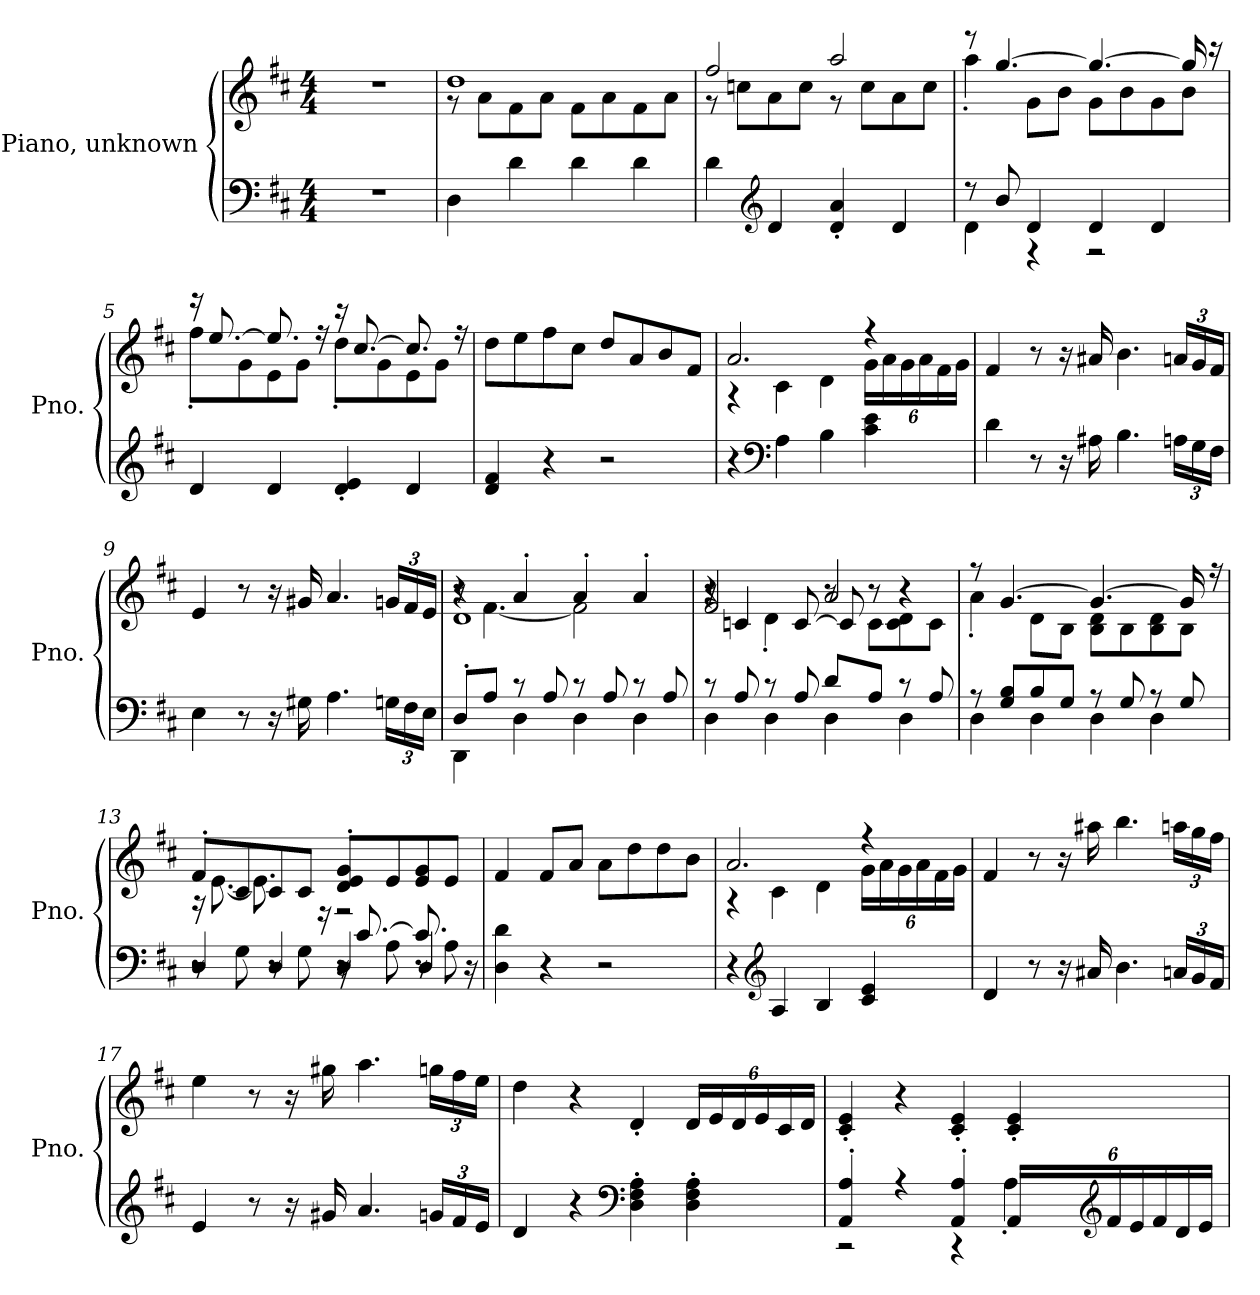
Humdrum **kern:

**kern	**kern
*part1	*part1
*staff2	*staff1
*I"Piano, unknown	*
*I'Pno.	*
*clefF4	*clefG2
*k[f#c#]	*k[f#c#]
*M4/4	*M4/4
*MM120	*MM120
=1	=1
1r	1r
=2	=2
*	*^
4D\	1dd	8r
.	.	8a\L
4d\	.	8f#\
.	.	8a\J
4d\	.	8f#\L
.	.	8a\
4d\	.	8f#\
.	.	8a\J
=3	=3	=3
4d\	2ff#/	8r
.	.	8ccn\L
*clefG2	*	*
4d/	.	8a\
.	.	8cc\J
4d/' 4a/'	2aa/	8r
.	.	8cc\L
4d/	.	8a\
.	.	8cc\J
=4	=4	=4
*^	*	*
8r	4d\	8r	4aa'\
8b/	.	[4.gg/	.
4d/	4r	.	8g\L
.	.	.	8b\J
4d/	2r	4.gg/_	8g\L
.	.	.	8b\
4d/	.	.	8g\
.	.	16gg/]	8b\J
.	.	16r	.
*v	*v	*	*
!!LO:LB:g=z	!!
=5	=5	=5
4d/	16r	8ff#'\L
.	[8.ee/	.
.	.	8g\
4d/	8.ee/]	8e\
.	.	8g\J
.	16r	.
4d/' 4e/'	16r	8dd'\L
.	[8.cc#/	.
.	.	8g\
4d/	8.cc#/]	8e\
.	.	8g\J
.	16r	.
*	*v	*v
=6	=6
4d/ 4f#/	8dd\L
.	8ee\
4r	8ff#\
.	8cc#\J
2r	8dd/L
.	8a/
.	8b/
.	8f#/J
=7	=7
*	*^
4r	2.a/	4r
*clefF4	*	*
4A\	.	4c#\
4B\	.	4d\
*	*	*Xbrackettup
4c#\ 4e\	4r	24g\LL
.	.	24a\
.	.	24g\
.	.	24a\
.	.	24f#\
.	.	24g\JJ
*	*v	*v
!!LO:LB:g=z
=8	=8
4d\	4f#/
8r	8r
16r	16r
16A#X\	16a#X/
4.B\	4.b\
*Xbrackettup	*
24An\LL	24an/LL
24G\	24g/
24F#\JJ	24f#/JJ
=9	=9
4E\	4e/
8r	8r
16r	16r
16G#X\	16g#X/
4.A\	4.a/
24Gn\LL	24gn/LL
24F#\	24f#/
24E\JJ	24e/JJ
=10	=10
*^	*^
*	*	*	*^
8D'/L	4DD\	4r	8r	1d
8A/J	.	.	[4.f#\	.
8r	4D\	4a'/	.	.
8A/	.	.	.	.
8r	4D\	4a'/	2f#\]	.
8A/	.	.	.	.
8r	4D\	4a'/	.	.
8A/	.	.	.	.
!!LO:LB:g=z	!!	!!
=11	=11	=11	=11	=11
8r	4D\	2f#/	4r	8r
8A/	.	.	.	4cn/
8r	4D\	.	4d'\	.
8A/	.	.	.	[8c/
8d/L	4D\	2a/	8r	8c/]
8A/J	.	.	8c\L	8r
8r	4D\	.	8c\ 8d\	4r
8A/	.	.	8c\J	.
*	*	*	*v	*v
=12	=12	=12	=12
8r	4D\	8r	4a'\
8G/ 8B/L	.	[4.g/	.
8B/	4D\	.	8d\L
8G/J	.	.	8B\J
8r	4D\	4.g/_	8B\ 8d\L
8G/	.	.	8B\
8r	4D\	.	8B\ 8d\
8G/	.	16g/]	8B\J
.	.	16r	.
=13	=13	=13	=13
*	*^	*	*
2r	8r	4D/	8f#'/L	16r
.	.	.	.	[8.e\
.	8G\	.	8c#/	.
.	8r	4D/	8c#/	8.e\]
.	8G\	.	8c#/J	.
.	.	.	.	16r
16r	8r	4D/	8d/' 8e/' 8g/'L	2r
[8.c#/	.	.	.	.
.	8A\	.	8e/	.
8.c#/]	8r	4D/	8e/ 8g/	.
.	8A\	.	8e/J	.
16r	.	.	.	.
*v	*v	*v	*	*
*	*v	*v
!!LO:LB:g=z
=14	=14
4D\ 4d\	4f#/
4r	8f#/L
.	8a/J
2r	8a\L
.	8dd\
.	8dd\
.	8b\J
=15	=15
*	*^
4r	2.a/	4r
*clefG2	*	*
4A/	.	4c#\
4B/	.	4d\
4c#/ 4e/	4r	24g\LL
.	.	24a\
.	.	24g\
.	.	24a\
.	.	24f#\
.	.	24g\JJ
*	*v	*v
=16	=16
4d/	4f#/
8r	8r
16r	16r
16a#X/	16aa#X\
4.b\	4.bb\
24an/LL	24aan\LL
24g/	24gg\
24f#/JJ	24ff#\JJ
=17	=17
4e/	4ee\
8r	8r
16r	16r
16g#X/	16gg#X\
4.a/	4.aa\
24gn/LL	24ggn\LL
24f#/	24ff#\
24e/JJ	24ee\JJ
!!LO:LB:g=z
=18	=18
4d/	4dd\
4r	4r
*clefF4	*
4D\' 4F#\' 4A\'	4d'/
4D\' 4F#\' 4A\'	24d/LL
.	24e/
.	24d/
.	24e/
.	24c#/
.	24d/JJ
=19	=19
*^	*
4AA/' 4A/'	2r	4c#/' 4e/'
4r	.	4r
4AA/' 4A/'	4r	4c#/' 4e/'
24AA/LL	4A'\	4c#/' 4e/'
*clefG2	*	*
24f#/	.	.
24e/	.	.
24f#/	.	.
24d/	.	.
24e/JJ	.	.
*v	*v	*
=	=
*-	*-
